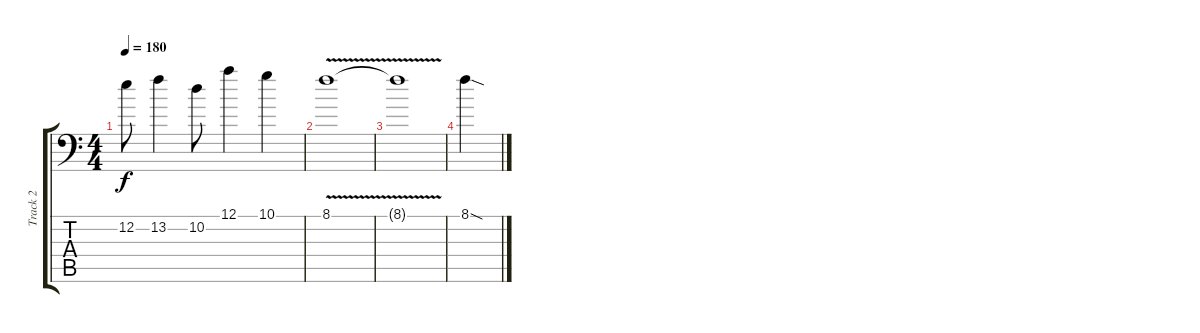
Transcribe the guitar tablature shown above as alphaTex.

\track ("Track 2" "Track 2") {instrument distortionguitar}
\staff {score tabs}
\tuning (A3 E3 C3 G2 D2 A1) {hide}
\ts (4 4)
\tempo 180
\clef f4
\ks c
12.2{t}.8{dy f} 13.2.4 10.2.8 12.1.4 10.1.4 |
8.1{v}.1 |
8.1{v t}.1 |
8.1{sod}.4
